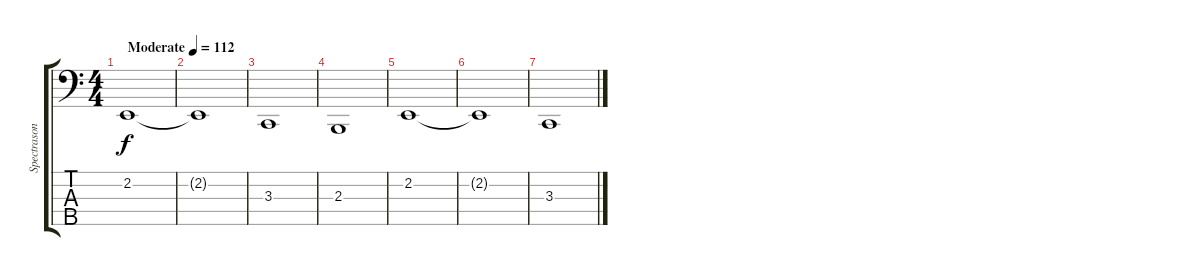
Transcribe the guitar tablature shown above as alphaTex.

\track ("Spectrasonics Omnisphere" "Spectrason") {instrument synthstrings1}
\staff {score tabs}
\tuning (G2 D2 A1 E1 B0) {hide}
\ts (4 4)
\tempo (112 "Moderate")
\clef f4
\ks c
2.2.1{dy f instrument synthstrings1} |
2.2{t}.1 |
3.3.1 |
2.3.1 |
2.2.1 |
2.2{t}.1 |
3.3.1
